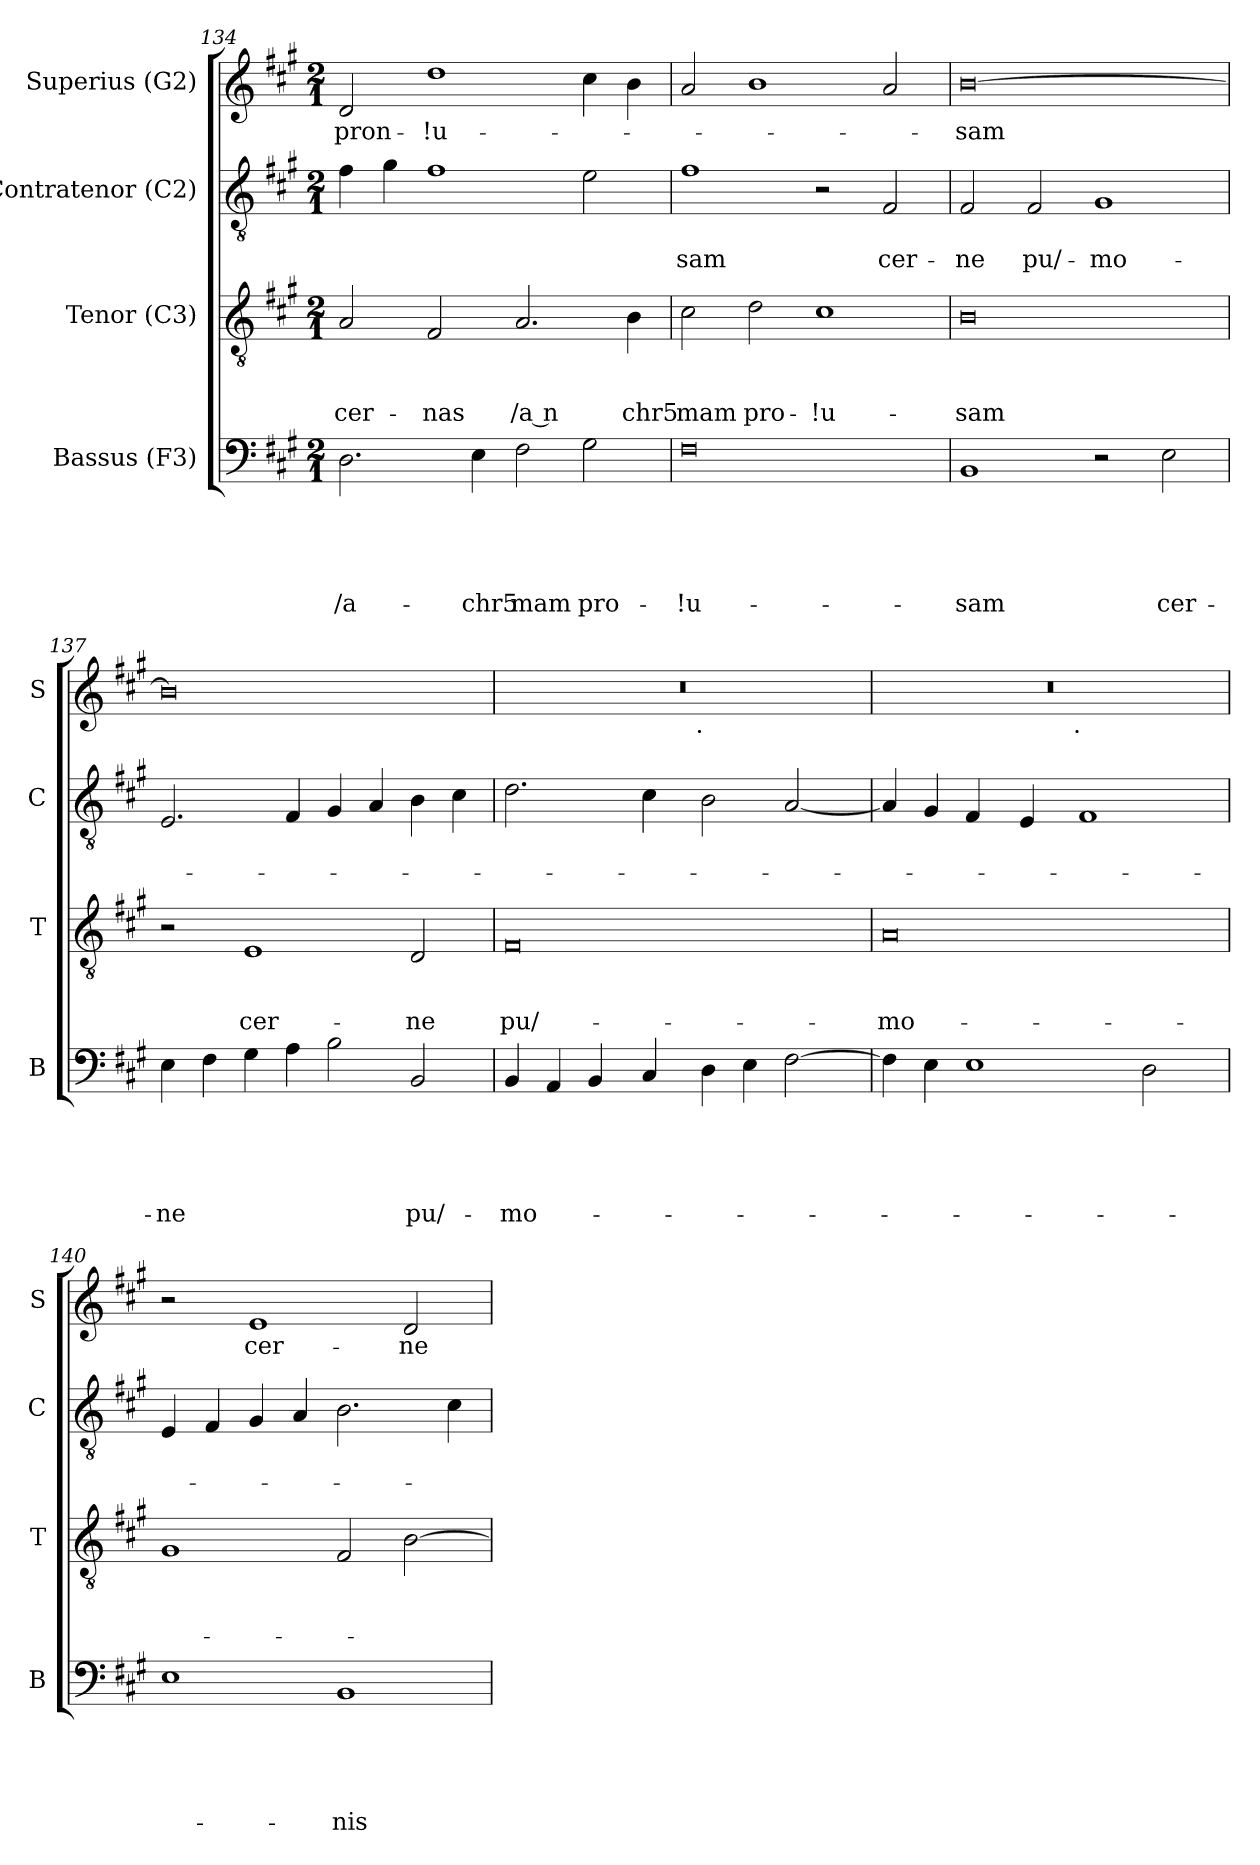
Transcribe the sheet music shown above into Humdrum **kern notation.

**kern	**text	**text	**text	**text	**text	**kern	**text	**text	**text	**kern	**text	**text	**kern	**text
*part4	*part4	*part4	*part4	*part4	*part4	*part3	*part3	*part3	*part3	*part2	*part2	*part2	*part1	*part1
*staff4	*staff4	*staff4	*staff4	*staff4	*staff4	*staff3	*staff3	*staff3	*staff3	*staff2	*staff2	*staff2	*staff1	*staff1
*I"Bassus (F3)	*	*	*	*	*	*I"Tenor (C3)	*	*	*	*I"Contratenor (C2)	*	*	*I"Superius (G2)	*
*I'B	*	*	*	*	*	*I'T	*	*	*	*I'C	*	*	*I'S	*
*clefF4	*	*	*	*	*	*clefGv2	*	*	*	*clefGv2	*	*	*clefG2	*
*k[f#c#g#]	*	*	*	*	*	*k[f#c#g#]	*	*	*	*k[f#c#g#]	*	*	*k[f#c#g#]	*
*A:	*	*	*	*	*	*A:	*	*	*	*A:	*	*	*A:	*
*M2/1	*	*	*	*	*	*M2/1	*	*	*	*M2/1	*	*	*M2/1	*
=134	=134	=134	=134	=134	=134	=134	=134	=134	=134	=134	=134	=134	=134	=134
!	!	!	!	!	!LO:LY:b	!	!	!	!LO:LY:b	!	!	!	!	!LO:LY:b
2.D\	.	.	.	.	/a-	2A/	.	.	cer-	4f#\	.	.	2d/	pron-
.	.	.	.	.	.	.	.	.	.	4g#\	.	.	.	.
!	!	!	!	!	!	!	!	!	!LO:LY:b	!	!	!	!	!LO:LY:b
.	.	.	.	.	.	2F#/	.	.	-nas	1f#	.	.	1dd	-!u-
!	!	!	!	!	!LO:LY:b	!	!	!	!	!	!	!	!	!
4E\	.	.	.	.	-chr5-	.	.	.	.	.	.	.	.	.
!	!	!	!	!	!LO:LY:b:rj	!	!	!	!LO:LY:b	!	!	!	!	!
2F#\	.	.	.	.	-mam	2.A/	.	.	/a ­n	.	.	.	.	.
!	!	!	!	!	!LO:LY:b	!	!	!	!	!	!	!	!	!
2G#\	.	.	.	.	pro-	.	.	.	.	2e\	.	.	4cc#\	.
!	!	!	!	!	!	!	!	!	!LO:LY:b	!	!	!	!	!
.	.	.	.	.	.	4B\	.	.	chr5	.	.	.	4b\	.
=135	=135	=135	=135	=135	=135	=135	=135	=135	=135	=135	=135	=135	=135	=135
!	!	!	!	!	!LO:LY:b:rj	!	!	!	!LO:LY:b	!	!	!LO:LY:b	!	!
0F#	.	.	.	.	-!u-	2c#\	.	.	mam	1f#	.	-sam	2a/	.
!	!	!	!	!	!	!	!	!	!LO:LY:b	!	!	!	!	!
.	.	.	.	.	.	2d\	.	.	pro-	.	.	.	1b	.
!	!	!	!	!	!	!	!	!	!LO:LY:b	!	!	!	!	!
.	.	.	.	.	.	1c#	.	.	-!u-	2r	.	.	.	.
!	!	!	!	!	!	!	!	!	!	!	!	!LO:LY:b	!	!
.	.	.	.	.	.	.	.	.	.	2F#/	.	cer-	2a/	.
=136	=136	=136	=136	=136	=136	=136	=136	=136	=136	=136	=136	=136	=136	=136
!	!	!	!	!	!LO:LY:b	!	!	!	!LO:LY:b	!	!	!LO:LY:b	!	!LO:LY:b
1BB	.	.	.	.	-sam	0B	.	.	-sam	2F#/	.	-ne	[<0b	-sam
!	!	!	!	!	!	!	!	!	!	!	!	!LO:LY:b	!	!
.	.	.	.	.	.	.	.	.	.	2F#/	.	pu/-	.	.
!	!	!	!	!	!	!	!	!	!	!	!	!LO:LY:b	!	!
2r	.	.	.	.	.	.	.	.	.	1G#	.	-mo-	.	.
!	!	!	!	!	!LO:LY:b	!	!	!	!	!	!	!	!	!
2E\	.	.	.	.	cer-	.	.	.	.	.	.	.	.	.
!!LO:LB:g=z
=137	=137	=137	=137	=137	=137	=137	=137	=137	=137	=137	=137	=137	=137	=137
!	!	!	!	!	!LO:LY:b	!	!	!	!	!	!	!	!	!
4E\	.	.	.	.	-ne	2r	.	.	.	2.E/	.	.	0b]	.
4F#\	.	.	.	.	.	.	.	.	.	.	.	.	.	.
!	!	!	!	!	!	!	!	!	!LO:LY:b	!	!	!	!	!
4G#\	.	.	.	.	.	1E	.	.	cer-	.	.	.	.	.
4A\	.	.	.	.	.	.	.	.	.	4F#/	.	.	.	.
2B\	.	.	.	.	.	.	.	.	.	4G#/	.	.	.	.
.	.	.	.	.	.	.	.	.	.	4A/	.	.	.	.
!	!	!	!	!	!LO:LY:b	!	!	!	!LO:LY:b	!	!	!	!	!
2BB/	.	.	.	.	pu/-	2D/	.	.	-ne	4B\	.	.	.	.
.	.	.	.	.	.	.	.	.	.	4c#\	.	.	.	.
=138	=138	=138	=138	=138	=138	=138	=138	=138	=138	=138	=138	=138	=138	=138
!	!	!	!	!	!LO:LY:b	!	!	!	!LO:LY:b	!	!	!	!	!
*	*	*	*	*	*	*	*	*	*	*	*	*	*^	*
4BB/	.	.	.	.	-mo-	0F#	.	.	pu/-	2.d\	.	.	0r	3%2ryy	.
4AA/	.	.	.	.	.	.	.	.	.	.	.	.	.	.	.
4BB/	.	.	.	.	.	.	.	.	.	.	.	.	.	.	.
.	.	.	.	.	.	.	.	.	.	.	.	.	.	6ryy	.
4C#/	.	.	.	.	.	.	.	.	.	4c#\	.	.	.	.	.
.	.	.	.	.	.	.	.	.	.	.	.	.	.	12...ryy	.
!	!	!	!	!	!	!	!	!	!	!	!	!	!	!LO:TX:b:t=.	!
.	.	.	.	.	.	.	.	.	.	.	.	.	.	3%2ryy	.
4D\	.	.	.	.	.	.	.	.	.	2B\	.	.	.	.	.
4E\	.	.	.	.	.	.	.	.	.	.	.	.	.	.	.
[>2F#\	.	.	.	.	.	.	.	.	.	[<2A/	.	.	.	.	.
.	.	.	.	.	.	.	.	.	.	.	.	.	.	3ryy	.
.	.	.	.	.	.	.	.	.	.	.	.	.	.	96ryy	.
=139	=139	=139	=139	=139	=139	=139	=139	=139	=139	=139	=139	=139	=139	=139	=139
!	!	!	!	!	!	!	!	!	!LO:LY:b	!	!	!	!	!	!
4F#\]	.	.	.	.	.	0A	.	.	-mo-	4A/]	.	.	0r	3%2ryy	.
4E\	.	.	.	.	.	.	.	.	.	4G#/	.	.	.	.	.
1E	.	.	.	.	.	.	.	.	.	4F#/	.	.	.	.	.
.	.	.	.	.	.	.	.	.	.	.	.	.	.	6ryy	.
.	.	.	.	.	.	.	.	.	.	4E/	.	.	.	.	.
.	.	.	.	.	.	.	.	.	.	.	.	.	.	12...ryy	.
!	!	!	!	!	!	!	!	!	!	!	!	!	!	!LO:TX:b:t=.	!
.	.	.	.	.	.	.	.	.	.	.	.	.	.	3%2ryy	.
.	.	.	.	.	.	.	.	.	.	1F#	.	.	.	.	.
2D\	.	.	.	.	.	.	.	.	.	.	.	.	.	.	.
.	.	.	.	.	.	.	.	.	.	.	.	.	.	3ryy	.
.	.	.	.	.	.	.	.	.	.	.	.	.	.	96ryy	.
*	*	*	*	*	*	*	*	*	*	*	*	*	*v	*v	*
=140	=140	=140	=140	=140	=140	=140	=140	=140	=140	=140	=140	=140	=140	=140
1E	.	.	.	.	.	1G#	.	.	.	4E/	.	.	2r	.
.	.	.	.	.	.	.	.	.	.	4F#/	.	.	.	.
!	!	!	!	!	!	!	!	!	!	!	!	!	!	!LO:LY:b
.	.	.	.	.	.	.	.	.	.	4G#/	.	.	1e	cer-
.	.	.	.	.	.	.	.	.	.	4A/	.	.	.	.
!	!	!	!	!	!LO:LY:b	!	!	!	!	!	!	!	!	!
1BB	.	.	.	.	-nis	2F#/	.	.	.	2.B\	.	.	.	.
!	!	!	!	!	!	!	!	!	!	!	!	!	!	!LO:LY:b
.	.	.	.	.	.	[>2B\	.	.	.	.	.	.	2d/	-ne
.	.	.	.	.	.	.	.	.	.	4c#\	.	.	.	.
=	=	=	=	=	=	=	=	=	=	=	=	=	=	=
*-	*-	*-	*-	*-	*-	*-	*-	*-	*-	*-	*-	*-	*-	*-
